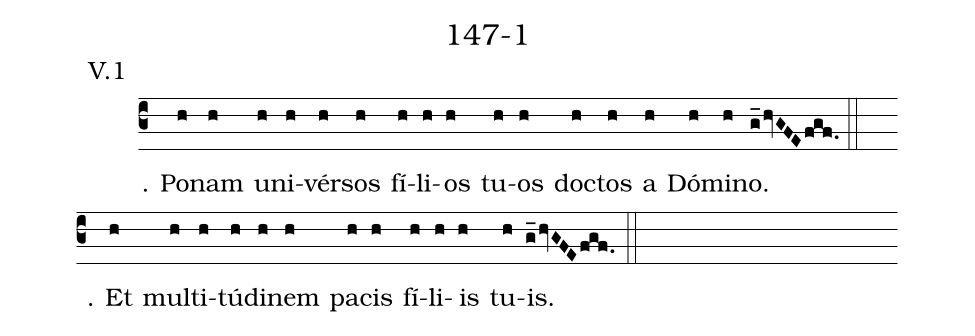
name: 147-1;
annotation: V.1;
%%
(c3)℣. Po(h)nam(h) u(h)ni(h)vér(h)sos(h) fí(h)li(h)os(h) tu(h)os(h) doc(h)tos(h) a(h) Dó(h)mi(h)no.(g_hvGFEfgf.) (::) (Z-)
℟. Et(h) mul(h)ti(h)tú(h)di(h)nem(h) pa(h)cis(h) fí(h)li(h)is(h) tu(h)is.(g_hvGFEfgf.) (::)
